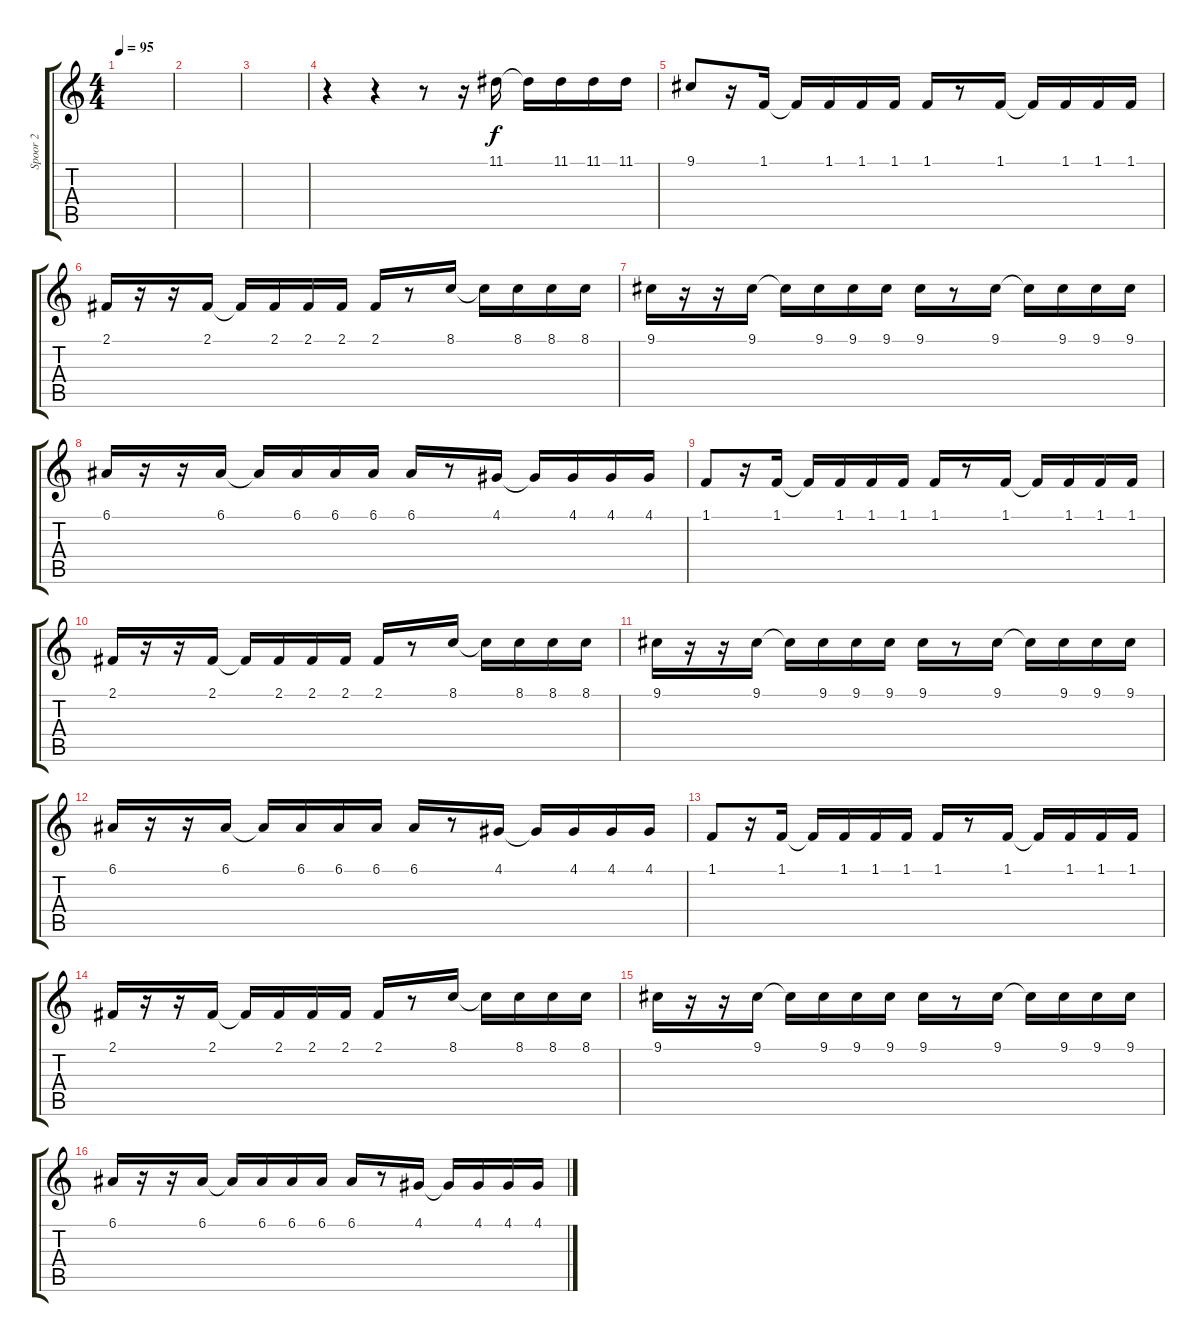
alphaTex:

\track ("Spoor 2" "Spoor 2") {instrument altosax}
\staff {score tabs}
\tuning (E4 B3 G3 D3 A2 E2) {hide}
\ts (4 4)
\tempo 95
\clef g2
\ks c
|
|
|
r.4 r.4 r.8 r.16 11.1.16 11.1{t}.16 11.1.16 11.1.16 11.1.16 |
9.1.8 r.16 1.1.16 1.1{t}.16 1.1.16 1.1.16 1.1.16 1.1.16 r.8 1.1.16 1.1{t}.16 1.1.16 1.1.16 1.1.16 |
2.1.16 r.16 r.16 2.1.16 2.1{t}.16 2.1.16 2.1.16 2.1.16 2.1.16 r.8 8.1.16 8.1{t}.16 8.1.16 8.1.16 8.1.16 |
9.1.16 r.16 r.16 9.1.16 9.1{t}.16 9.1.16 9.1.16 9.1.16 9.1.16 r.8 9.1.16 9.1{t}.16 9.1.16 9.1.16 9.1.16 |
6.1.16 r.16 r.16 6.1.16 6.1{t}.16 6.1.16 6.1.16 6.1.16 6.1.16 r.8 4.1.16 4.1{t}.16 4.1.16 4.1.16 4.1.16 |
1.1.8 r.16 1.1.16 1.1{t}.16 1.1.16 1.1.16 1.1.16 1.1.16 r.8 1.1.16 1.1{t}.16 1.1.16 1.1.16 1.1.16 |
2.1.16 r.16 r.16 2.1.16 2.1{t}.16 2.1.16 2.1.16 2.1.16 2.1.16 r.8 8.1.16 8.1{t}.16 8.1.16 8.1.16 8.1.16 |
9.1.16 r.16 r.16 9.1.16 9.1{t}.16 9.1.16 9.1.16 9.1.16 9.1.16 r.8 9.1.16 9.1{t}.16 9.1.16 9.1.16 9.1.16 |
6.1.16 r.16 r.16 6.1.16 6.1{t}.16 6.1.16 6.1.16 6.1.16 6.1.16 r.8 4.1.16 4.1{t}.16 4.1.16 4.1.16 4.1.16 |
1.1.8 r.16 1.1.16 1.1{t}.16 1.1.16 1.1.16 1.1.16 1.1.16 r.8 1.1.16 1.1{t}.16 1.1.16 1.1.16 1.1.16 |
2.1.16 r.16 r.16 2.1.16 2.1{t}.16 2.1.16 2.1.16 2.1.16 2.1.16 r.8 8.1.16 8.1{t}.16 8.1.16 8.1.16 8.1.16 |
9.1.16 r.16 r.16 9.1.16 9.1{t}.16 9.1.16 9.1.16 9.1.16 9.1.16 r.8 9.1.16 9.1{t}.16 9.1.16 9.1.16 9.1.16 |
6.1.16 r.16 r.16 6.1.16 6.1{t}.16 6.1.16 6.1.16 6.1.16 6.1.16 r.8 4.1.16 4.1{t}.16 4.1.16 4.1.16 4.1.16
